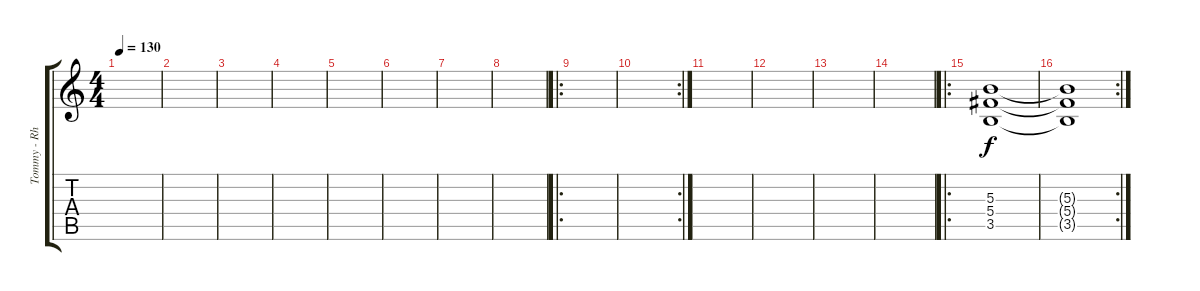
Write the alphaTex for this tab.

\track ("Tommy - Rhythm Guitar" "Tommy - Rh") {instrument distortionguitar}
\staff {score tabs}
\tuning (Eb4 Bb3 Gb3 Db3 Ab2 Eb2) {hide}
\ts (4 4)
\tempo 130
\clef g2
\ks c
|
|
|
|
|
|
|
|
\ro
|
\rc 2
|
|
|
|
|
\ro
(5.3 5.4 3.5).1 |
\rc 2
(5.3{t} 5.4{t} 3.5{t}).1
